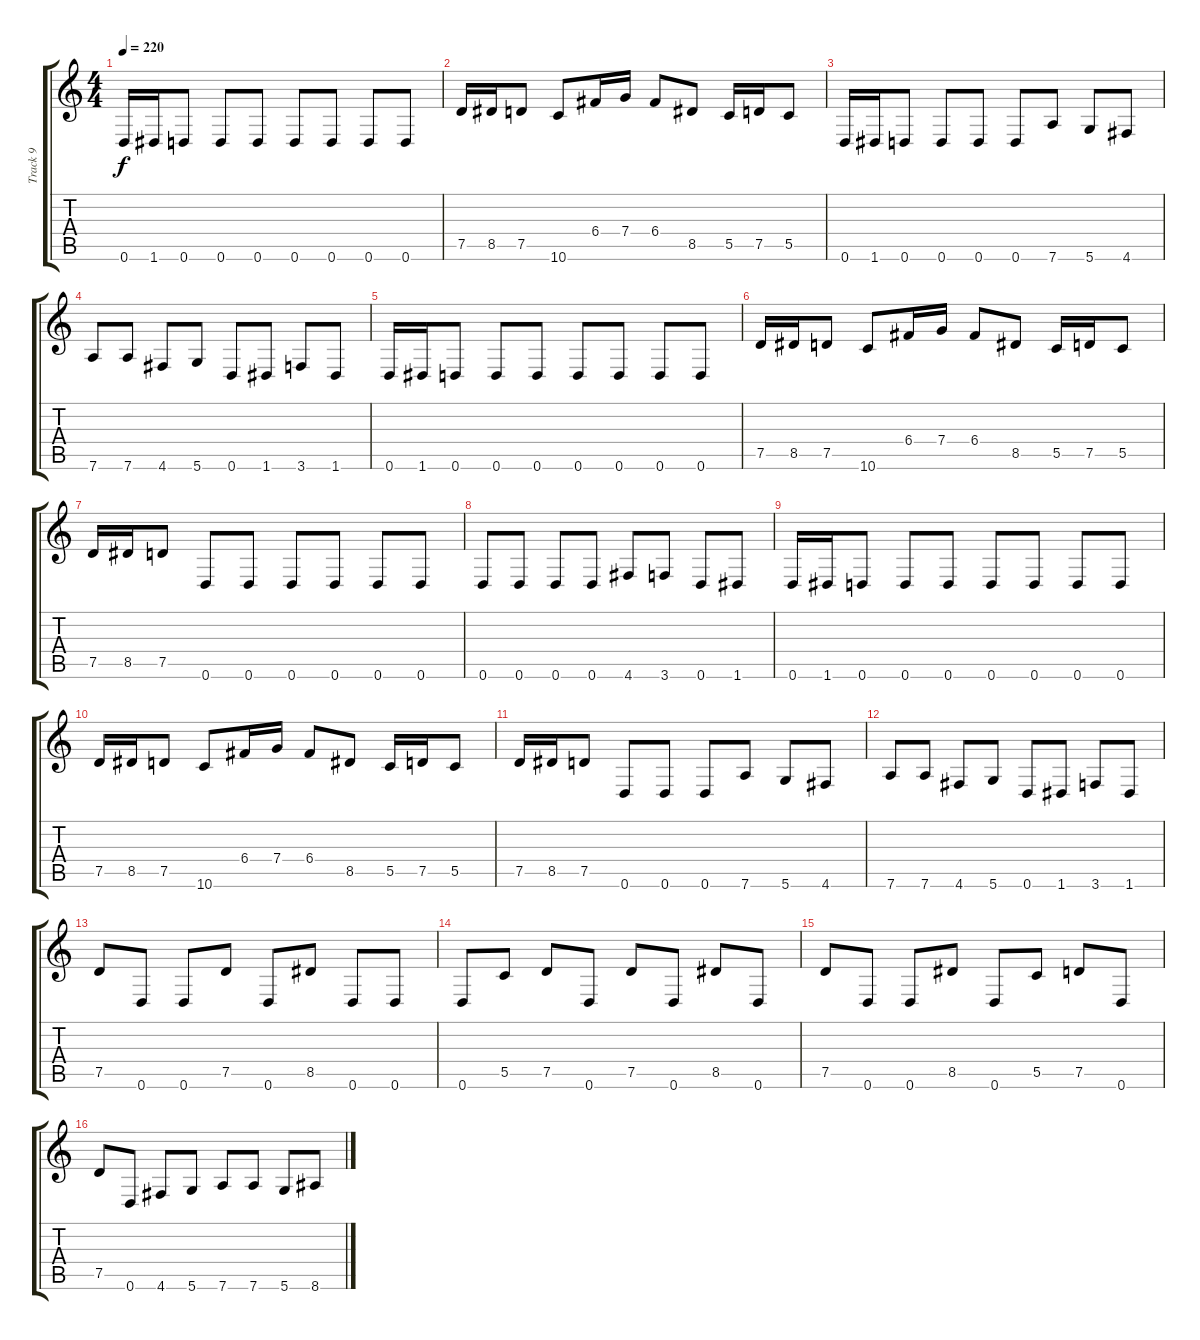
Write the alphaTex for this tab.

\track ("Track 9" "Track 9") {instrument electricbassfinger}
\staff {score tabs}
\tuning (D4 A3 F3 C3 G2 D2) {hide}
\ts (4 4)
\tempo 220
\clef g2
\ks c
0.6.16{dy f} 1.6.16 0.6.8 0.6.8 0.6.8 0.6.8 0.6.8 0.6.8 0.6.8 |
7.5.16 8.5.16 7.5.8 10.6.8 6.4.16 7.4.16 6.4.8 8.5.8 5.5.16 7.5.16 5.5.8 |
0.6.16 1.6.16 0.6.8 0.6.8 0.6.8 0.6.8 7.6.8 5.6.8 4.6.8 |
7.6.8 7.6.8 4.6.8 5.6.8 0.6.8 1.6.8 3.6.8 1.6.8 |
0.6.16 1.6.16 0.6.8 0.6.8 0.6.8 0.6.8 0.6.8 0.6.8 0.6.8 |
7.5.16 8.5.16 7.5.8 10.6.8 6.4.16 7.4.16 6.4.8 8.5.8 5.5.16 7.5.16 5.5.8 |
7.5.16 8.5.16 7.5.8 0.6.8 0.6.8 0.6.8 0.6.8 0.6.8 0.6.8 |
0.6.8 0.6.8 0.6.8 0.6.8 4.6.8 3.6.8 0.6.8 1.6.8 |
0.6.16 1.6.16 0.6.8 0.6.8 0.6.8 0.6.8 0.6.8 0.6.8 0.6.8 |
7.5.16 8.5.16 7.5.8 10.6.8 6.4.16 7.4.16 6.4.8 8.5.8 5.5.16 7.5.16 5.5.8 |
7.5.16 8.5.16 7.5.8 0.6.8 0.6.8 0.6.8 7.6.8 5.6.8 4.6.8 |
7.6.8 7.6.8 4.6.8 5.6.8 0.6.8 1.6.8 3.6.8 1.6.8 |
7.5.8 0.6.8 0.6.8 7.5.8 0.6.8 8.5.8 0.6.8 0.6.8 |
0.6.8 5.5.8 7.5.8 0.6.8 7.5.8 0.6.8 8.5.8 0.6.8 |
7.5.8 0.6.8 0.6.8 8.5.8 0.6.8 5.5.8 7.5.8 0.6.8 |
7.5.8 0.6.8 4.6.8 5.6.8 7.6.8 7.6.8 5.6.8 8.6.8
